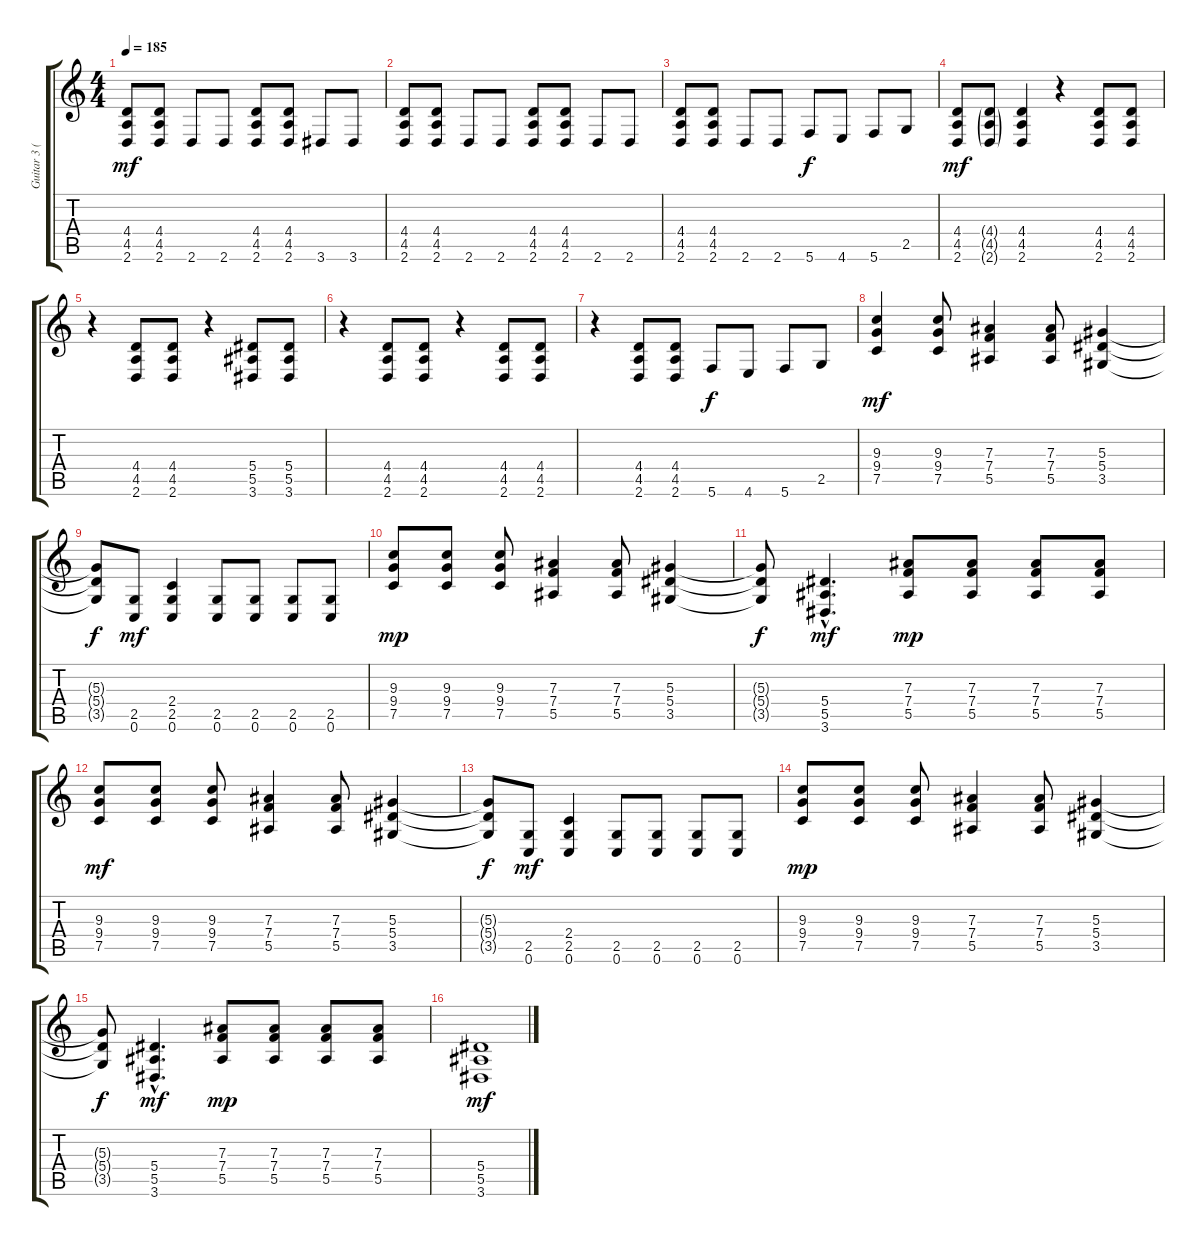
\track ("Guitar 3 (Rhytm)" "Guitar 3 (") {instrument distortionguitar}
\staff {score tabs}
\tuning (C4 G3 Eb3 Bb2 F2 C2) {hide}
\ts (4 4)
\tempo 185
\clef g2
\ks c
(4.4 4.5 2.6).8{dy mf} (4.4 4.5 2.6).8 2.6.8 2.6.8 (4.4 4.5 2.6).8 (4.4 4.5 2.6).8 3.6.8 3.6.8 |
(4.4 4.5 2.6).8 (4.4 4.5 2.6).8 2.6.8 2.6.8 (4.4 4.5 2.6).8 (4.4 4.5 2.6).8 2.6.8 2.6.8 |
(4.4 4.5 2.6).8 (4.4 4.5 2.6).8 2.6.8 2.6.8 5.6.8{dy f} 4.6.8 5.6.8 2.5.8 |
(4.4 4.5 2.6).8{dy mf} (4.4{g} 4.5{g} 2.6{g}).8 (4.4 4.5 2.6).4 r.4 (4.4 4.5 2.6).8 (4.4 4.5 2.6).8 |
r.4 (4.4 4.5 2.6).8 (4.4 4.5 2.6).8 r.4 (5.4 5.5 3.6).8 (5.4 5.5 3.6).8 |
r.4 (4.4 4.5 2.6).8 (4.4 4.5 2.6).8 r.4 (4.4 4.5 2.6).8 (4.4 4.5 2.6).8 |
r.4 (4.4 4.5 2.6).8 (4.4 4.5 2.6).8 5.6.8{dy f} 4.6.8 5.6.8 2.5.8 |
(9.3 9.4 7.5).4{dy mf} (9.3 9.4 7.5).8 (7.3 7.4 5.5).4 (7.3 7.4 5.5).8 (5.3 5.4 3.5).4 |
(5.3{t} 5.4{t} 3.5{t}).8{dy f} (2.5 0.6).8{dy mf} (2.4 2.5 0.6).4 (2.5 0.6).8 (2.5 0.6).8 (2.5 0.6).8 (2.5 0.6).8 |
(9.3 9.4 7.5).8{dy mp} (9.3 9.4 7.5).8 (9.3 9.4 7.5).8 (7.3 7.4 5.5).4 (7.3 7.4 5.5).8 (5.3 5.4 3.5).4 |
(5.3{t} 5.4{t} 3.5{t}).8{dy f} (5.4{hac} 5.5{hac} 3.6{hac}).4{d dy mf} (7.3 7.4 5.5).8{dy mp} (7.3 7.4 5.5).8 (7.3 7.4 5.5).8 (7.3 7.4 5.5).8 |
(9.3 9.4 7.5).8{dy mf} (9.3 9.4 7.5).8 (9.3 9.4 7.5).8 (7.3 7.4 5.5).4 (7.3 7.4 5.5).8 (5.3 5.4 3.5).4 |
(5.3{t} 5.4{t} 3.5{t}).8{dy f} (2.5 0.6).8{dy mf} (2.4 2.5 0.6).4 (2.5 0.6).8 (2.5 0.6).8 (2.5 0.6).8 (2.5 0.6).8 |
(9.3 9.4 7.5).8{dy mp} (9.3 9.4 7.5).8 (9.3 9.4 7.5).8 (7.3 7.4 5.5).4 (7.3 7.4 5.5).8 (5.3 5.4 3.5).4 |
(5.3{t} 5.4{t} 3.5{t}).8{dy f} (5.4{hac} 5.5{hac} 3.6{hac}).4{d dy mf} (7.3 7.4 5.5).8{dy mp} (7.3 7.4 5.5).8 (7.3 7.4 5.5).8 (7.3 7.4 5.5).8 |
(5.4 5.5 3.6).1{dy mf balance 2}
